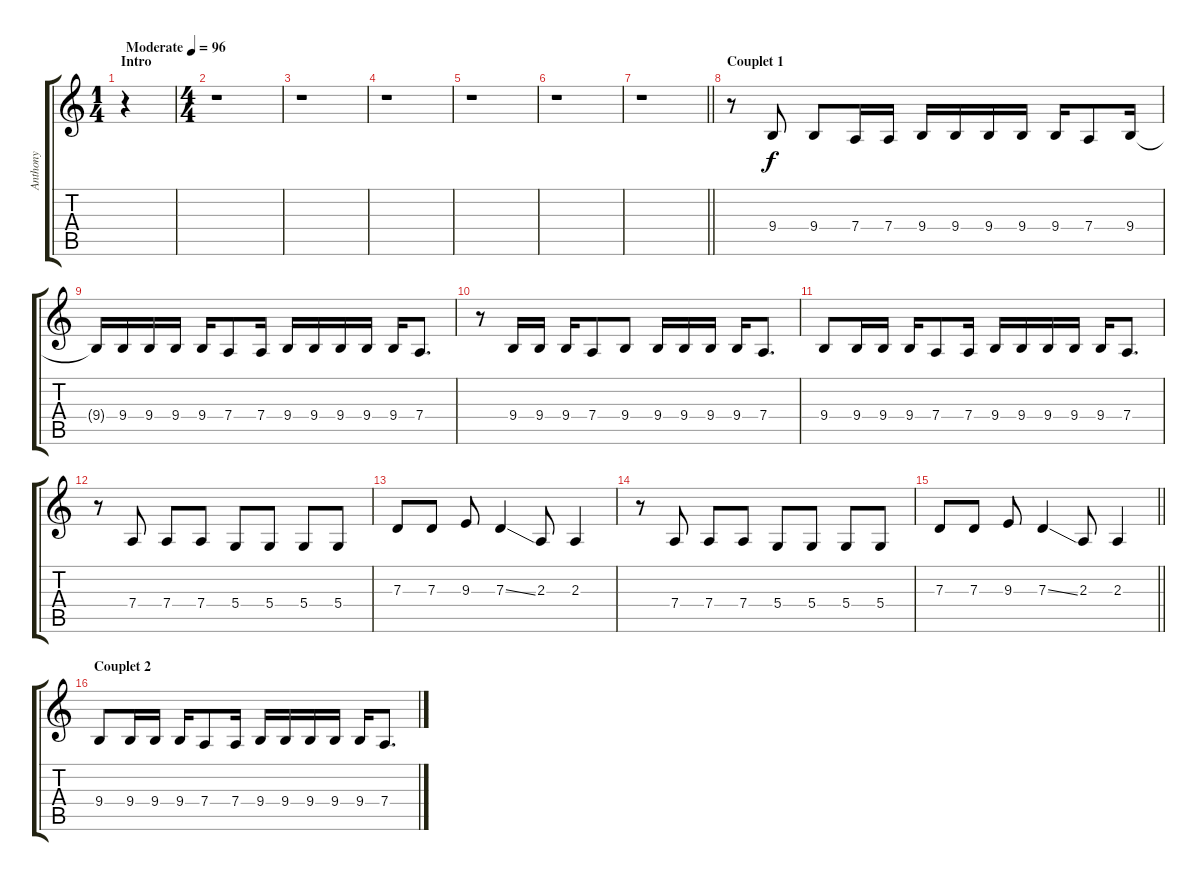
\track ("Anthony" "Anthony") {instrument violin}
\staff {score tabs}
\tuning (E4 B3 G3 D3 A2 E2) {hide}
\ts (1 4)
\section ("" "Intro")
\tempo (96 "Moderate")
\clef g2
\ks c
r.4{dy f instrument violin} |
\ts (4 4)
r.1 |
r.1 |
r.1 |
r.1 |
r.1 |
\barLineRight lightlight
r.1 |
\section ("" "Couplet 1")
r.8 9.4.8 9.4.8 7.4.16 7.4.16 9.4.16 9.4.16 9.4.16 9.4.16 9.4.16 7.4.8 9.4.16 |
9.4{t}.16 9.4.16 9.4.16 9.4.16 9.4.16 7.4.8 7.4.16 9.4.16 9.4.16 9.4.16 9.4.16 9.4.16 7.4.8{d} |
r.8 9.4.16 9.4.16 9.4.16 7.4.8 9.4.8 9.4.16 9.4.16 9.4.16 9.4.16 7.4.8{d} |
9.4.8 9.4.16 9.4.16 9.4.16 7.4.8 7.4.16 9.4.16 9.4.16 9.4.16 9.4.16 9.4.16 7.4.8{d} |
r.8 7.4.8 7.4.8 7.4.8 5.4.8 5.4.8 5.4.8 5.4.8 |
7.3.8 7.3.8 9.3.8 7.3{ss}.4 2.3.8 2.3.4 |
r.8 7.4.8 7.4.8 7.4.8 5.4.8 5.4.8 5.4.8 5.4.8 |
\barLineRight lightlight
7.3.8 7.3.8 9.3.8 7.3{ss}.4 2.3.8 2.3.4 |
\section ("" "Couplet 2")
9.4.8 9.4.16 9.4.16 9.4.16 7.4.8 7.4.16 9.4.16 9.4.16 9.4.16 9.4.16 9.4.16 7.4.8{d}
